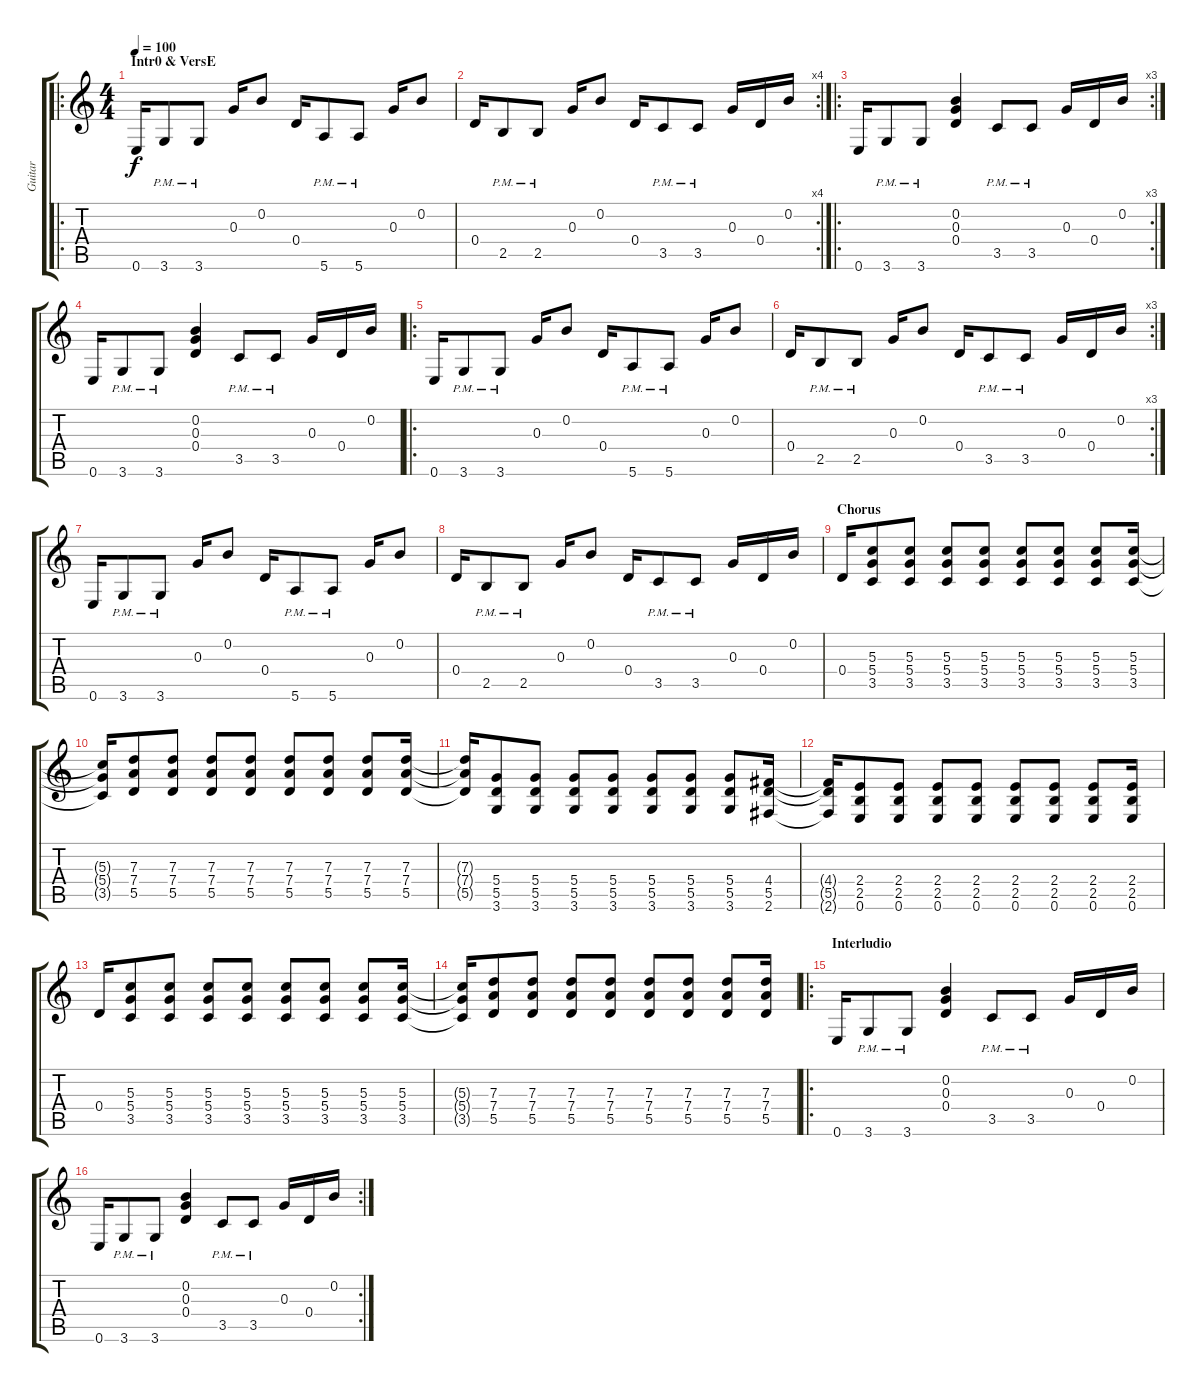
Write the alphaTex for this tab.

\track ("Guitar" "Guitar") {instrument distortionguitar}
\staff {score tabs}
\tuning (E4 B3 G3 D3 A2 E2) {hide}
\ro
\ts (4 4)
\section ("" "Intr0 & VersE")
\tempo 100
\clef g2
\ks c
0.6.16{dy f instrument electricguitarmuted} 3.6{pm}.8 3.6{pm}.8 0.3.16{instrument electricguitarclean} 0.2.8 0.4.16 5.6{pm}.8{instrument electricguitarmuted} 5.6{pm}.8 0.3.16{instrument electricguitarclean} 0.2.8 |
\rc 4
0.4.16 2.5{pm}.8{instrument electricguitarmuted} 2.5{pm}.8 0.3.16{instrument electricguitarclean} 0.2.8 0.4.16 3.5{pm}.8{instrument electricguitarmuted} 3.5{pm}.8 0.3.16{instrument electricguitarclean} 0.4.16 0.2.16 |
\ro
\rc 3
0.6.16 3.6{pm}.8 3.6{pm}.8 (0.2 0.3 0.4).4 3.5{pm}.8 3.5{pm}.8 0.3.16 0.4.16 0.2.16 |
0.6.16 3.6{pm}.8 3.6{pm}.8 (0.2 0.3 0.4).4 3.5{pm}.8 3.5{pm}.8 0.3.16 0.4.16 0.2.16 |
\ro
0.6.16 3.6{pm}.8 3.6{pm}.8 0.3.16 0.2.8 0.4.16 5.6{pm}.8 5.6{pm}.8 0.3.16 0.2.8 |
\rc 3
0.4.16 2.5{pm}.8 2.5{pm}.8 0.3.16 0.2.8 0.4.16 3.5{pm}.8 3.5{pm}.8 0.3.16 0.4.16 0.2.16 |
0.6.16 3.6{pm}.8 3.6{pm}.8 0.3.16 0.2.8 0.4.16 5.6{pm}.8 5.6{pm}.8 0.3.16 0.2.8 |
0.4.16 2.5{pm}.8 2.5{pm}.8 0.3.16 0.2.8 0.4.16 3.5{pm}.8 3.5{pm}.8 0.3.16 0.4.16 0.2.16 |
\section ("" "Chorus")
0.4.16 (5.3 5.4 3.5).8{instrument electricguitarmuted} (5.3 5.4 3.5).8 (5.3 5.4 3.5).8 (5.3 5.4 3.5).8 (5.3 5.4 3.5).8 (5.3 5.4 3.5).8 (5.3 5.4 3.5).8 (5.3 5.4 3.5).16 |
(5.3{t} 5.4{t} 3.5{t}).16 (7.3 7.4 5.5).8 (7.3 7.4 5.5).8 (7.3 7.4 5.5).8 (7.3 7.4 5.5).8 (7.3 7.4 5.5).8 (7.3 7.4 5.5).8 (7.3 7.4 5.5).8 (7.3 7.4 5.5).16 |
(7.3{t} 7.4{t} 5.5{t}).16 (5.4 5.5 3.6).8 (5.4 5.5 3.6).8 (5.4 5.5 3.6).8 (5.4 5.5 3.6).8 (5.4 5.5 3.6).8 (5.4 5.5 3.6).8 (5.4 5.5 3.6).8 (4.4 5.5 2.6).16 |
(4.4{t} 5.5{t} 2.6{t}).16 (2.4 2.5 0.6).8 (2.4 2.5 0.6).8 (2.4 2.5 0.6).8 (2.4 2.5 0.6).8 (2.4 2.5 0.6).8 (2.4 2.5 0.6).8 (2.4 2.5 0.6).8 (2.4 2.5 0.6).16 |
0.4.16 (5.3 5.4 3.5).8{instrument electricguitarmuted} (5.3 5.4 3.5).8 (5.3 5.4 3.5).8 (5.3 5.4 3.5).8 (5.3 5.4 3.5).8 (5.3 5.4 3.5).8 (5.3 5.4 3.5).8 (5.3 5.4 3.5).16 |
(5.3{t} 5.4{t} 3.5{t}).16 (7.3 7.4 5.5).8 (7.3 7.4 5.5).8 (7.3 7.4 5.5).8 (7.3 7.4 5.5).8 (7.3 7.4 5.5).8 (7.3 7.4 5.5).8 (7.3 7.4 5.5).8 (7.3 7.4 5.5).16 |
\ro
\section ("" "Interludio")
0.6.16{instrument distortionguitar} 3.6{pm}.8 3.6{pm}.8 (0.2 0.3 0.4).4 3.5{pm}.8 3.5{pm}.8 0.3.16 0.4.16 0.2.16 |
\rc 2
0.6.16 3.6{pm}.8 3.6{pm}.8 (0.2 0.3 0.4).4 3.5{pm}.8 3.5{pm}.8 0.3.16 0.4.16 0.2.16
